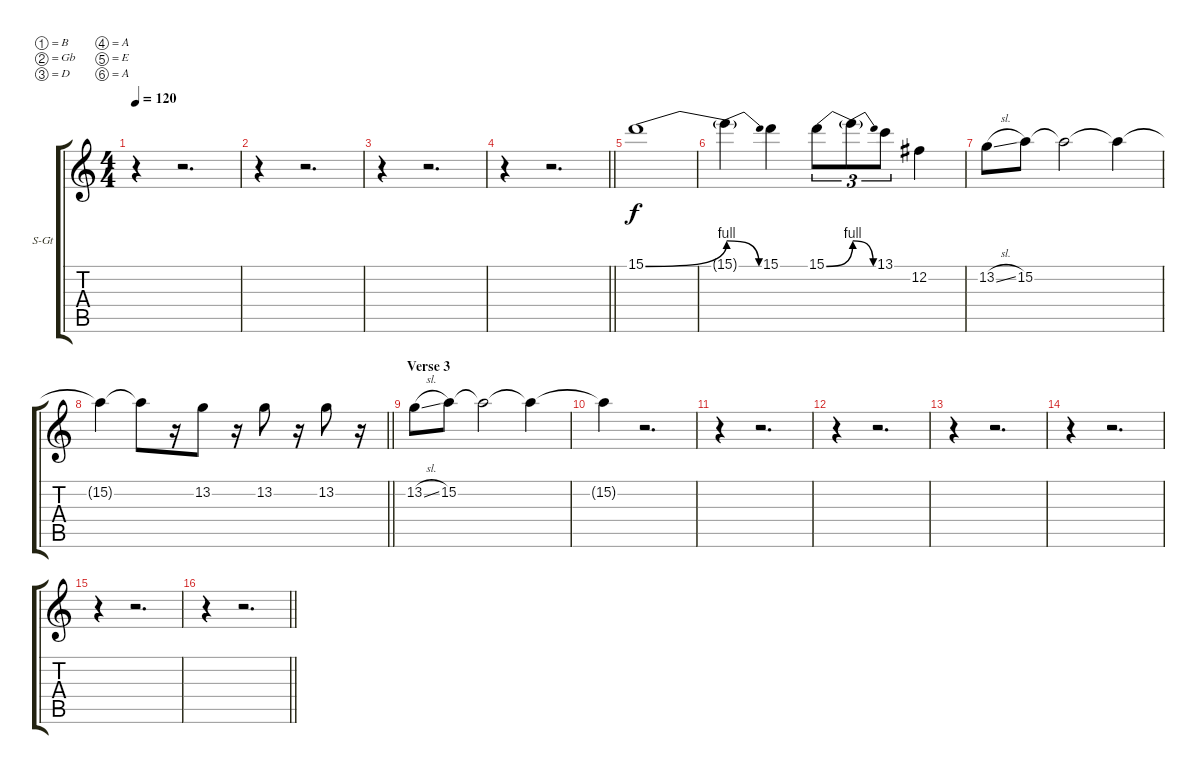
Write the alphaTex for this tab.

\bracketExtendMode groupsimilarinstruments
\firstSystemTrackNameOrientation horizontal
\otherSystemsTrackNameOrientation horizontal
\track ("Harmonica" "S-Gt") {instrument harmonica}
\staff {score tabs}
\tuning (B3 Gb3 D3 A2 E2 A1)
\displaytranspose 12
\ts (4 4)
\tempo 120
\clef g2
\ks c
r.4{dy f} r.2{d} |
r.4 r.2{d} |
r.4 r.2{d} |
\barLineRight lightlight
r.4 r.2{d} |
\section ("" "")
15.1{be (bend 0 0 60 4)}.1 |
15.1{be (release 0 4 60 0) t}.4 15.1.4 15.1{be (bend 0 0 60 4)}.8{tu (3 2)} 15.1{be (release 0 4 60 0) t}.8{tu (3 2)} 13.1.8{tu (3 2)} 12.2.4 |
13.2{sl}.8 15.2.8 15.2{t}.2 15.2{t}.4 |
\barLineRight lightlight
15.2{t}.4 15.2{t}.8 r.16 13.2.8 r.16 13.2.8 r.16 13.2.8 r.16 |
\section ("" "Verse 3")
13.2{sl}.8 15.2.8 15.2{t}.2 15.2{t}.4 |
15.2{t}.4 r.2{d} |
r.4 r.2{d} |
r.4 r.2{d} |
r.4 r.2{d} |
r.4 r.2{d} |
r.4 r.2{d} |
\barLineRight lightlight
r.4 r.2{d}
